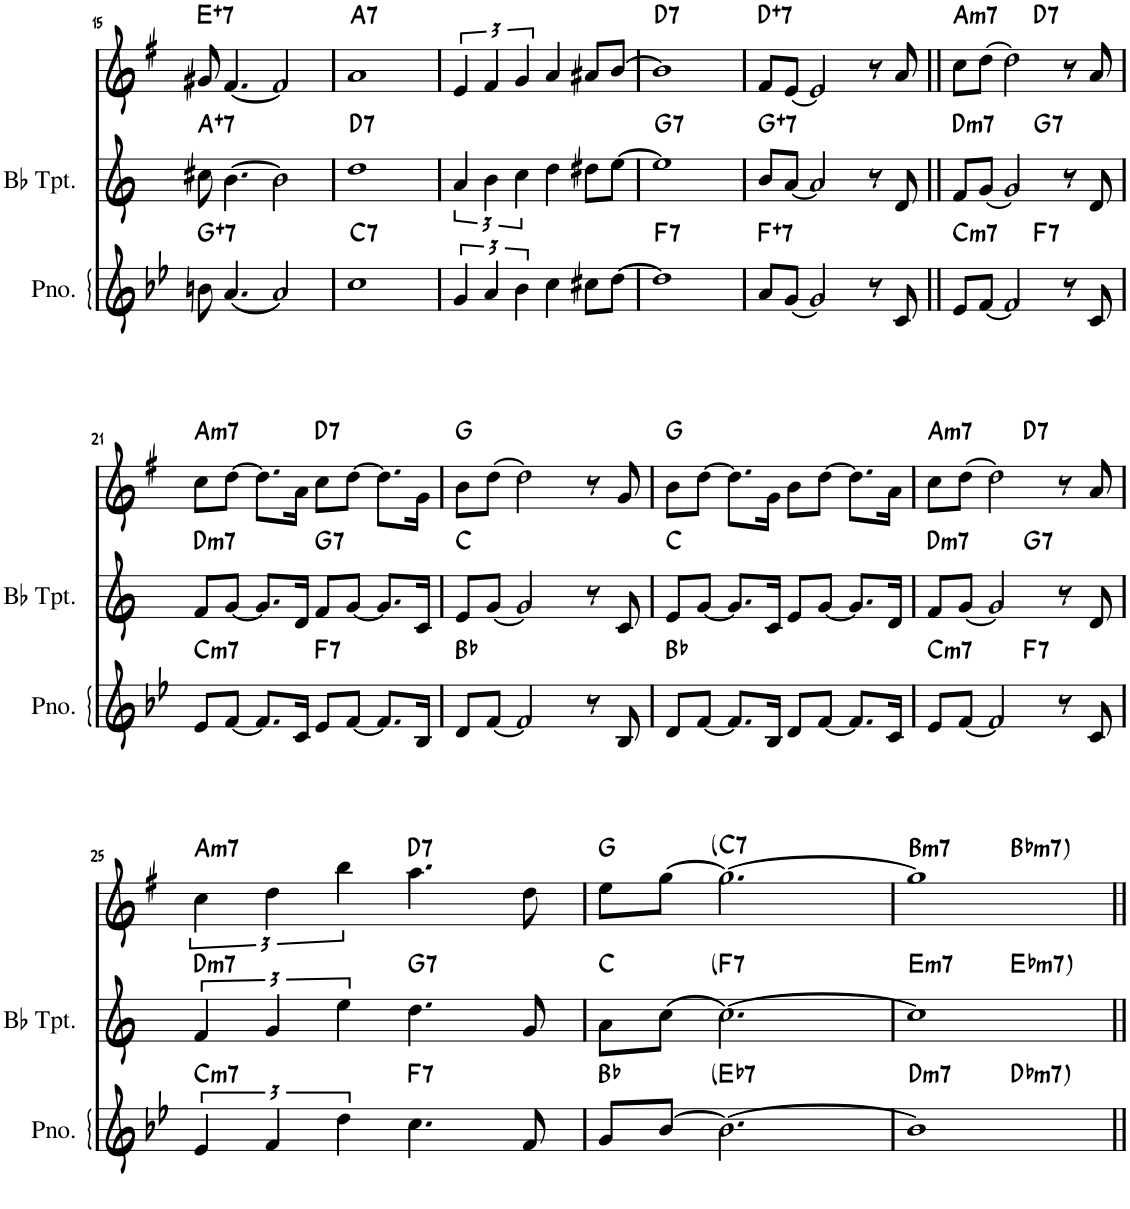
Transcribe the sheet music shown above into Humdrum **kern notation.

**kern	**harte	**kern	**harte	**kern	**harte
*part3	*part3	*part2	*part2	*part1	*part1
*staff3	*	*staff2	*	*staff1	*
*I"Piano	*	*I"Bb Trumpet	*	*I"Alto Sax	*
*I'Pno.	*	*I'Bb Tpt.	*	*I'Sax	*
!!LO:PB:g=z
*clefG2	*	*clefG2	*	*clefG2	*
*	*	*Trd1c2	*	*Trd5c9	*
*k[b-e-]	*	*k[]	*	*k[f#]	*
*M4/4	*	*M4/4	*	*M4/4	*
=15	=15	=15	=15	=15	=15
!	!LO:H:kt=7	!	!LO:H:kt=7	!	!LO:H:kt=7
8bn\	G:aug(b7)	8cc#X\	A:aug(b7)	8g#X/	E:aug(b7)
[4.a/	.	[4.b\	.	[4.f#/	.
2a/]	.	2b\]	.	2f#/]	.
=16	=16	=16	=16	=16	=16
!	!LO:H:kt=7	!	!LO:H:kt=7	!	!LO:H:kt=7
1cc	C:7	1dd	D:7	1a	A:7
=17	=17	=17	=17	=17	=17
6g/	.	6a/	.	6e/	.
6a/	.	6b\	.	6f#/	.
6b-\	.	6cc\	.	6g/	.
4cc\	.	4dd\	.	4a/	.
8cc#X\L	.	8dd#X\L	.	8a#X/L	.
[8dd\J	.	[8ee\J	.	[8b/J	.
=18	=18	=18	=18	=18	=18
!	!LO:H:kt=7	!	!LO:H:kt=7	!	!LO:H:kt=7
1dd]	F:7	1ee]	G:7	1b]	D:7
=19	=19	=19	=19	=19	=19
!	!LO:H:kt=7	!	!LO:H:kt=7	!	!LO:H:kt=7
8a/L	F:aug(b7)	8b/L	G:aug(b7)	8f#/L	D:aug(b7)
[8g/J	.	[8a/J	.	[8e/J	.
2g/]	.	2a/]	.	2e/]	.
8r	.	8r	.	8r	.
8c/	.	8d/	.	8a/	.
=20||	=20||	=20||	=20||	=20||	=20||
!	!LO:H:kt=m7	!	!LO:H:kt=m7	!	!LO:H:kt=m7
*^	*	*^	*	*^	*
8e-/L	2ryy	C:min7	8f/L	2ryy	D:min7	8cc\L	2ryy	A:min7
[8f/J	.	.	[8g/J	.	.	[8dd\J	.	.
2f/]	.	.	2g/]	.	.	2dd\]	.	.
!	!	!LO:H:kt=7	!	!	!LO:H:kt=7	!	!	!LO:H:kt=7
.	2ryy	F:7	.	2ryy	G:7	.	2ryy	D:7
8r	.	.	8r	.	.	8r	.	.
8c/	.	.	8d/	.	.	8a/	.	.
!!LO:LB:g=z
=21	=21	=21	=21	=21	=21	=21	=21	=21
!	!	!LO:H:kt=m7	!	!	!LO:H:kt=m7	!	!	!LO:H:kt=m7
*v	*v	*	*	*	*	*v	*v	*
*	*	*v	*v	*	*	*
8e-/L	C:min7	8f/L	D:min7	8cc\L	A:min7
[8f/J	.	[8g/J	.	[8dd\J	.
8.f/L]	.	8.g/L]	.	8.dd\L]	.
16c/Jk	.	16d/Jk	.	16a\Jk	.
!	!LO:H:kt=7	!	!LO:H:kt=7	!	!LO:H:kt=7
8e-/L	F:7	8f/L	G:7	8cc\L	D:7
[8f/J	.	[8g/J	.	[8dd\J	.
8.f/L]	.	8.g/L]	.	8.dd\L]	.
16B-/Jk	.	16c/Jk	.	16g\Jk	.
=22	=22	=22	=22	=22	=22
8d/L	Bb:maj	8e/L	C:maj	8b\L	G:maj
[8f/J	.	[8g/J	.	[8dd\J	.
2f/]	.	2g/]	.	2dd\]	.
8r	.	8r	.	8r	.
8B-/	.	8c/	.	8g/	.
=23	=23	=23	=23	=23	=23
8d/L	Bb:maj	8e/L	C:maj	8b\L	G:maj
[8f/J	.	[8g/J	.	[8dd\J	.
8.f/L]	.	8.g/L]	.	8.dd\L]	.
16B-/Jk	.	16c/Jk	.	16g\Jk	.
8d/L	.	8e/L	.	8b\L	.
[8f/J	.	[8g/J	.	[8dd\J	.
8.f/L]	.	8.g/L]	.	8.dd\L]	.
16c/Jk	.	16d/Jk	.	16a\Jk	.
=24	=24	=24	=24	=24	=24
!	!LO:H:kt=m7	!	!LO:H:kt=m7	!	!LO:H:kt=m7
*^	*	*^	*	*^	*
8e-/L	2ryy	C:min7	8f/L	2ryy	D:min7	8cc\L	2ryy	A:min7
[8f/J	.	.	[8g/J	.	.	[8dd\J	.	.
2f/]	.	.	2g/]	.	.	2dd\]	.	.
!	!	!LO:H:kt=7	!	!	!LO:H:kt=7	!	!	!LO:H:kt=7
.	2ryy	F:7	.	2ryy	G:7	.	2ryy	D:7
8r	.	.	8r	.	.	8r	.	.
8c/	.	.	8d/	.	.	8a/	.	.
!!LO:LB:g=z
=25	=25	=25	=25	=25	=25	=25	=25	=25
!	!	!LO:H:kt=m7	!	!	!LO:H:kt=m7	!	!	!LO:H:kt=m7
*v	*v	*	*	*	*	*v	*v	*
*	*	*v	*v	*	*	*
6e-/	C:min7	6f/	D:min7	6cc\	A:min7
6f/	.	6g/	.	6dd\	.
6dd\	.	6ee\	.	6bb\	.
!	!LO:H:kt=7	!	!LO:H:kt=7	!	!LO:H:kt=7
4.cc\	F:7	4.dd\	G:7	4.aa\	D:7
8f/	.	8g/	.	8dd\	.
=26	=26	=26	=26	=26	=26
8g/L	Bb:maj	8a\L	C:maj	8ee\L	G:maj
[8b-/J	.	[8cc\J	.	[8gg\J	.
!	!LO:H:kt=7	!	!LO:H:kt=7	!	!LO:H:kt=7
2.b-\_	Eb:7	2.cc\_	F:7	2.gg\_	C:7
=27	=27	=27	=27	=27	=27
!	!LO:H:kt=m7	!	!LO:H:kt=m7	!	!LO:H:kt=m7
*^	*	*^	*	*^	*
1b-]	2ryy	D:min7	1cc]	2ryy	E:min7	1gg]	2ryy	B:min7
!	!	!LO:H:kt=m7	!	!	!LO:H:kt=m7	!	!	!LO:H:kt=m7
.	2ryy	Db:min7	.	2ryy	Eb:min7	.	2ryy	Bb:min7
*v	*v	*	*	*	*	*v	*v	*
*	*	*v	*v	*	*	*
=||	=||	=||	=||	=||	=||
*-	*-	*-	*-	*-	*-
